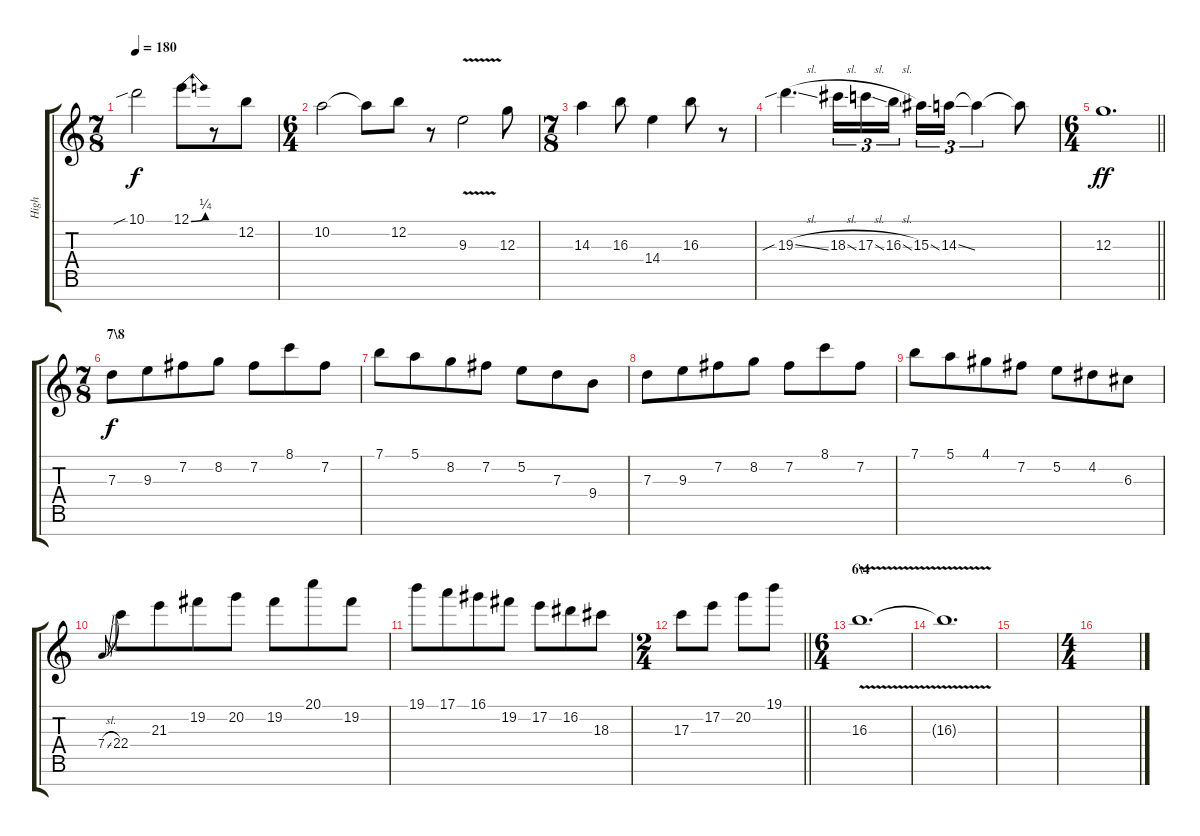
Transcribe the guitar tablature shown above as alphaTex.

\track ("High" "High") {instrument overdrivenguitar}
\staff {score tabs}
\tuning (E4 B3 G3 D3 A2 E2 B1) {hide}
\ts (7 8)
\tempo 180
\clef g2
\ks c
10.1{sib}.2{dy f} 12.1{be (bend 0 0 60 1)}.8 r.8 12.2.8 |
\ts (6 4)
10.2.2 10.2{t}.8 12.2.8 r.8 9.3{v}.2 12.3.8 |
\ts (7 8)
14.3.4 16.3.8 14.4.4 16.3.8 r.8 |
19.3{sib sl}.4{d} 18.3{sl}.16{tu (3 2)} 17.3{sl}.16{tu (3 2)} 16.3{sl}.16{tu (3 2)} 15.3{ss}.16{tu (3 2)} 14.3{ss}.16{tu (3 2)} 14.3{t}.4{tu (3 2)} 14.3{t}.8 |
\ts (6 4)
\barLineRight lightlight
12.3.1{d dy ff} |
\ts (7 8)
\section ("" "7\\8")
7.3.8{dy f} 9.3.8 7.2.8 8.2.8 7.2.8 8.1.8 7.2.8 |
7.1.8 5.1.8 8.2.8 7.2.8 5.2.8 7.3.8 9.4.8 |
7.3.8 9.3.8 7.2.8 8.2.8 7.2.8 8.1.8 7.2.8 |
7.1.8 5.1.8 4.1.8 7.2.8 5.2.8 4.2.8 6.3.8 |
7.4{sl}.8{gr onbeat} 22.4.8 21.3.8 19.2.8 20.2.8 19.2.8 20.1.8 19.2.8 |
19.1.8 17.1.8 16.1.8 19.2.8 17.2.8 16.2.8 18.3.8 |
\ts (2 4)
\barLineRight lightlight
17.3.8 17.2.8 20.2.8 19.1.8 |
\ts (6 4)
\section ("" "6\\4")
16.3{v}.1{d volume 0} |
16.3{t}.1{d} |
|
\ts (4 4)
